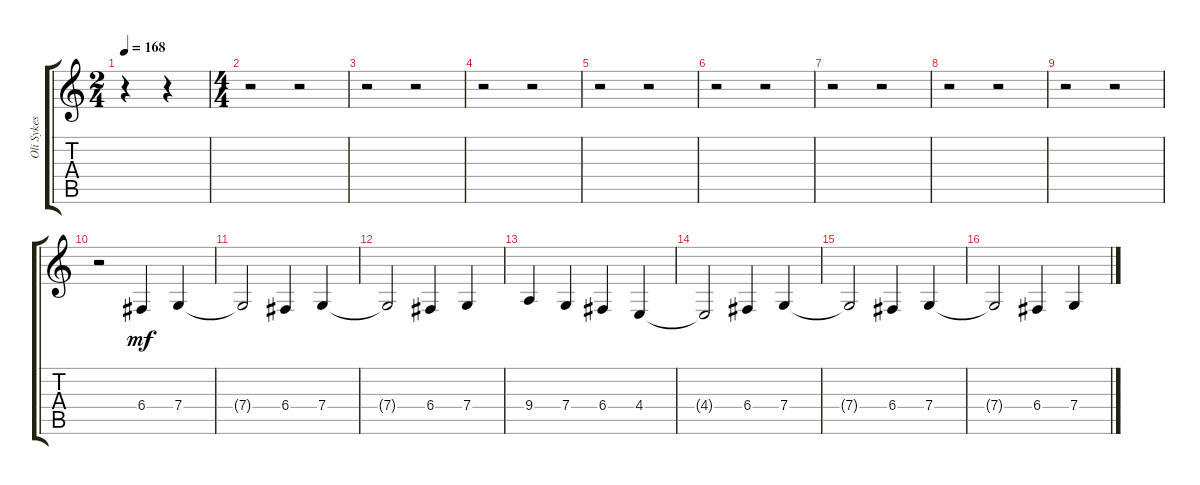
\track ("Oli Sykes" "Oli Sykes") {instrument pad8sweep}
\staff {score tabs}
\tuning (D4 A3 F3 C3 G2 C2) {hide}
\ts (2 4)
\tempo 168
\clef g2
\ks c
r.4{dy mf instrument pad8sweep} r.4 |
\ts (4 4)
r.2 r.2 |
r.2 r.2 |
r.2 r.2 |
r.2 r.2 |
r.2 r.2 |
r.2 r.2 |
r.2 r.2 |
r.2 r.2 |
r.2 6.4.4 7.4.4 |
7.4{t}.2 6.4.4 7.4.4 |
7.4{t}.2 6.4.4 7.4.4 |
9.4.4 7.4.4 6.4.4 4.4.4 |
4.4{t}.2 6.4.4 7.4.4 |
7.4{t}.2 6.4.4 7.4.4 |
7.4{t}.2 6.4.4 7.4.4
